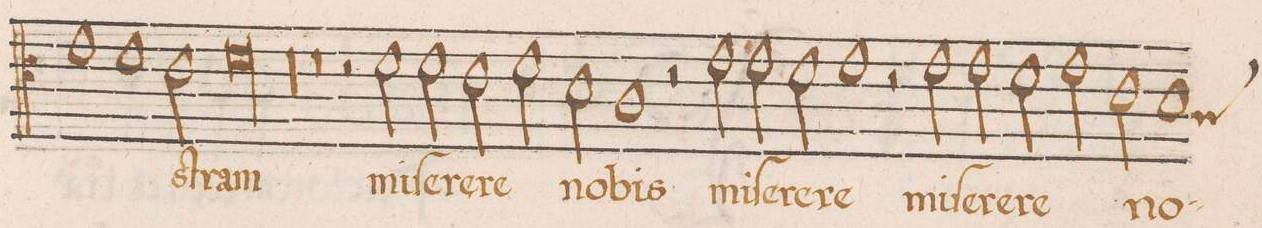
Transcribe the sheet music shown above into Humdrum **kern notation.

**kern	**text
*I"CANTVS	*
*clefC4	*
*k[]	*
*met(c|)	*
*M2/1	*
1e	.
=100	=100
1d	.
2c\	.
=101	=101
00d	-stram
=102	=102
=103	=103
0r	.
=104	=104
0r	.
=105	=105
0r	.
=106	=106
2r	.
2d\	mi-
2d\	-ſe-
2c\	-re-
=107	=107
2d\	-re
2B\	no-
1A	-bis
=108	=108
2r	.
2e\	mi-
2e\	-ſe-
2d\	-re-
=109	=109
1e	-re
2r	.
2e\	mi-
=110	=110
2e\	-ſe-
2d\	-re-
2e\	-re
2c\	no-
=111	=111
*custos:A	*
1B	.
*-	*-
